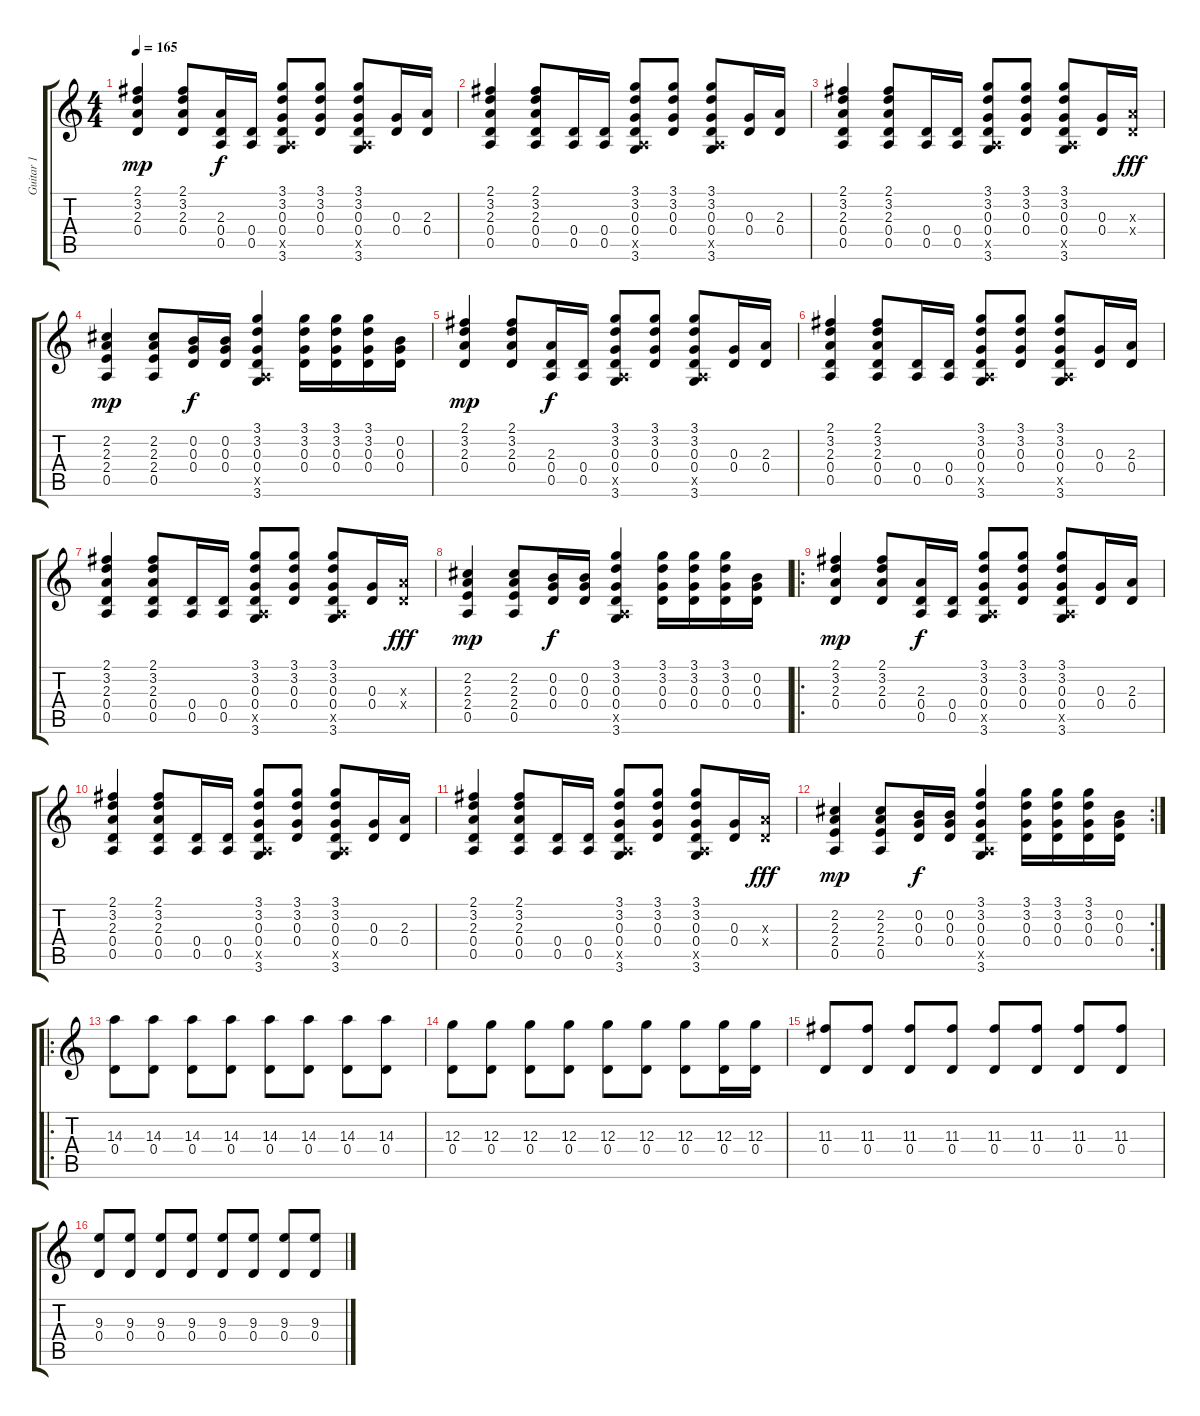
\track ("Guitar 1" "Guitar 1") {instrument overdrivenguitar}
\staff {score tabs}
\tuning (E4 B3 G3 D3 A2 E2) {hide}
\ts (4 4)
\tempo 165
\clef g2
\ks c
(2.1 3.2 2.3 0.4).4{dy mp instrument overdrivenguitar} (2.1 3.2 2.3 0.4).8 (2.3 0.4 0.5).16{dy f} (0.4 0.5).16 (3.1 3.2 0.3 0.4 0.5{x} 3.6).8 (3.1 3.2 0.3 0.4).8 (3.1 3.2 0.3 0.4 0.5{x} 3.6).8 (0.3 0.4).16 (2.3 0.4).16 |
(2.1 3.2 2.3 0.4 0.5).4 (2.1 3.2 2.3 0.4 0.5).8 (0.4 0.5).16 (0.4 0.5).16 (3.1 3.2 0.3 0.4 0.5{x} 3.6).8 (3.1 3.2 0.3 0.4).8 (3.1 3.2 0.3 0.4 0.5{x} 3.6).8 (0.3 0.4).16 (2.3 0.4).16 |
(2.1 3.2 2.3 0.4 0.5).4 (2.1 3.2 2.3 0.4 0.5).8 (0.4 0.5).16 (0.4 0.5).16 (3.1 3.2 0.3 0.4 0.5{x} 3.6).8 (3.1 3.2 0.3 0.4).8 (3.1 3.2 0.3 0.4 0.5{x} 3.6).8 (0.3 0.4).16 (2.3{x} 0.4{x}).16{dy fff} |
(2.2 2.3 2.4 0.5).4{dy mp} (2.2 2.3 2.4 0.5).8 (0.2 0.3 0.4).16{dy f} (0.2 0.3 0.4).16 (3.1 3.2 0.3 0.4 0.5{x} 3.6).4 (3.1 3.2 0.3 0.4).16 (3.1 3.2 0.3 0.4).16 (3.1 3.2 0.3 0.4).16 (0.2 0.3 0.4).16 |
(2.1 3.2 2.3 0.4).4{dy mp} (2.1 3.2 2.3 0.4).8 (2.3 0.4 0.5).16{dy f} (0.4 0.5).16 (3.1 3.2 0.3 0.4 0.5{x} 3.6).8 (3.1 3.2 0.3 0.4).8 (3.1 3.2 0.3 0.4 0.5{x} 3.6).8 (0.3 0.4).16 (2.3 0.4).16 |
(2.1 3.2 2.3 0.4 0.5).4 (2.1 3.2 2.3 0.4 0.5).8 (0.4 0.5).16 (0.4 0.5).16 (3.1 3.2 0.3 0.4 0.5{x} 3.6).8 (3.1 3.2 0.3 0.4).8 (3.1 3.2 0.3 0.4 0.5{x} 3.6).8 (0.3 0.4).16 (2.3 0.4).16 |
(2.1 3.2 2.3 0.4 0.5).4 (2.1 3.2 2.3 0.4 0.5).8 (0.4 0.5).16 (0.4 0.5).16 (3.1 3.2 0.3 0.4 0.5{x} 3.6).8 (3.1 3.2 0.3 0.4).8 (3.1 3.2 0.3 0.4 0.5{x} 3.6).8 (0.3 0.4).16 (2.3{x} 0.4{x}).16{dy fff} |
(2.2 2.3 2.4 0.5).4{dy mp} (2.2 2.3 2.4 0.5).8 (0.2 0.3 0.4).16{dy f} (0.2 0.3 0.4).16 (3.1 3.2 0.3 0.4 0.5{x} 3.6).4 (3.1 3.2 0.3 0.4).16 (3.1 3.2 0.3 0.4).16 (3.1 3.2 0.3 0.4).16 (0.2 0.3 0.4).16 |
\ro
(2.1 3.2 2.3 0.4).4{dy mp} (2.1 3.2 2.3 0.4).8 (2.3 0.4 0.5).16{dy f} (0.4 0.5).16 (3.1 3.2 0.3 0.4 0.5{x} 3.6).8 (3.1 3.2 0.3 0.4).8 (3.1 3.2 0.3 0.4 0.5{x} 3.6).8 (0.3 0.4).16 (2.3 0.4).16 |
(2.1 3.2 2.3 0.4 0.5).4 (2.1 3.2 2.3 0.4 0.5).8 (0.4 0.5).16 (0.4 0.5).16 (3.1 3.2 0.3 0.4 0.5{x} 3.6).8 (3.1 3.2 0.3 0.4).8 (3.1 3.2 0.3 0.4 0.5{x} 3.6).8 (0.3 0.4).16 (2.3 0.4).16 |
(2.1 3.2 2.3 0.4 0.5).4 (2.1 3.2 2.3 0.4 0.5).8 (0.4 0.5).16 (0.4 0.5).16 (3.1 3.2 0.3 0.4 0.5{x} 3.6).8 (3.1 3.2 0.3 0.4).8 (3.1 3.2 0.3 0.4 0.5{x} 3.6).8 (0.3 0.4).16 (2.3{x} 0.4{x}).16{dy fff} |
\rc 2
(2.2 2.3 2.4 0.5).4{dy mp} (2.2 2.3 2.4 0.5).8 (0.2 0.3 0.4).16{dy f} (0.2 0.3 0.4).16 (3.1 3.2 0.3 0.4 0.5{x} 3.6).4 (3.1 3.2 0.3 0.4).16 (3.1 3.2 0.3 0.4).16 (3.1 3.2 0.3 0.4).16 (0.2 0.3 0.4).16 |
\ro
(14.3 0.4).8 (14.3 0.4).8 (14.3 0.4).8 (14.3 0.4).8 (14.3 0.4).8 (14.3 0.4).8 (14.3 0.4).8 (14.3 0.4).8 |
(12.3 0.4).8 (12.3 0.4).8 (12.3 0.4).8 (12.3 0.4).8 (12.3 0.4).8 (12.3 0.4).8 (12.3 0.4).8 (12.3 0.4).16 (12.3 0.4).16 |
(11.3 0.4).8 (11.3 0.4).8 (11.3 0.4).8 (11.3 0.4).8 (11.3 0.4).8 (11.3 0.4).8 (11.3 0.4).8 (11.3 0.4).8 |
(9.3 0.4).8 (9.3 0.4).8 (9.3 0.4).8 (9.3 0.4).8 (9.3 0.4).8 (9.3 0.4).8 (9.3 0.4).8 (9.3 0.4).8
